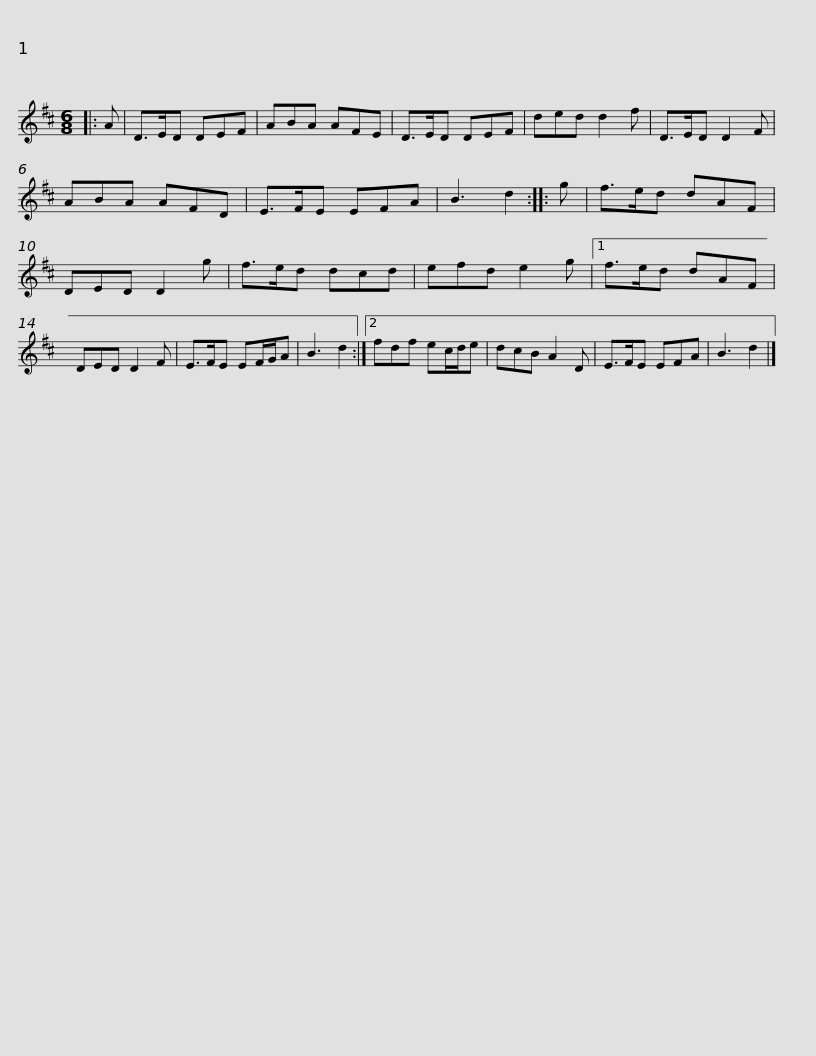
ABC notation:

X:1
L:1/8
M:6/8
I:linebreak $
K:D
V:1 treble
V:1
|: A | D>ED DEF | ABA AFE | D>ED DEF | ded d2 f | %5
 D>ED D2 F | ABA AFD |$ E>FE EFA | B3 d2 :: g | %10
 f>ed dAF | DED D2 g | f>ed dcd | efd e2 g |1 f>ed dAF |$ %15
 DED D2 F | E>FE EF/G/A | B3 d2 :|2 fdf ec/d/e | dcB A2 D | %20
 E>FE EFA | B3 d2 |] %22
